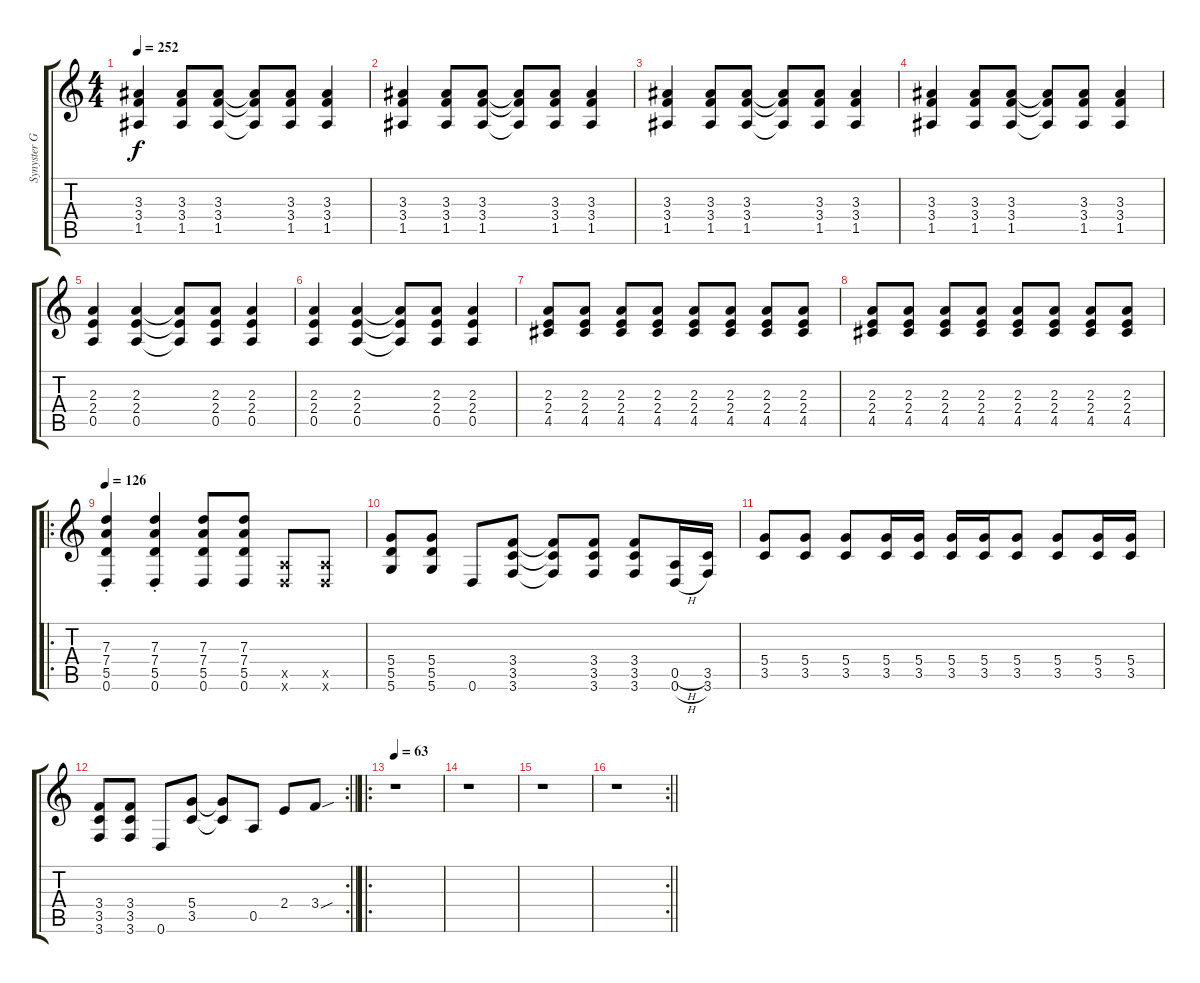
\track ("Synyster Gates" "Synyster G") {instrument distortionguitar}
\staff {score tabs}
\tuning (E4 B3 G3 D3 A2 D2) {hide}
\ts (4 4)
\tempo 252
\clef g2
\ks c
(3.3 3.4 1.5).4{dy f} (3.3 3.4 1.5).8 (3.3 3.4 1.5).8 (3.3{t} 3.4{t} 1.5{t}).8 (3.3 3.4 1.5).8 (3.3 3.4 1.5).4 |
(3.3 3.4 1.5).4 (3.3 3.4 1.5).8 (3.3 3.4 1.5).8 (3.3{t} 3.4{t} 1.5{t}).8 (3.3 3.4 1.5).8 (3.3 3.4 1.5).4 |
(3.3 3.4 1.5).4 (3.3 3.4 1.5).8 (3.3 3.4 1.5).8 (3.3{t} 3.4{t} 1.5{t}).8 (3.3 3.4 1.5).8 (3.3 3.4 1.5).4 |
(3.3 3.4 1.5).4 (3.3 3.4 1.5).8 (3.3 3.4 1.5).8 (3.3{t} 3.4{t} 1.5{t}).8 (3.3 3.4 1.5).8 (3.3 3.4 1.5).4 |
(2.3 2.4 0.5).4 (2.3 2.4 0.5).4 (2.3{t} 2.4{t} 0.5{t}).8 (2.3 2.4 0.5).8 (2.3 2.4 0.5).4 |
(2.3 2.4 0.5).4 (2.3 2.4 0.5).4 (2.3{t} 2.4{t} 0.5{t}).8 (2.3 2.4 0.5).8 (2.3 2.4 0.5).4 |
(2.3 2.4 4.5).8 (2.3 2.4 4.5).8 (2.3 2.4 4.5).8 (2.3 2.4 4.5).8 (2.3 2.4 4.5).8 (2.3 2.4 4.5).8 (2.3 2.4 4.5).8 (2.3 2.4 4.5).8 |
(2.3 2.4 4.5).8 (2.3 2.4 4.5).8 (2.3 2.4 4.5).8 (2.3 2.4 4.5).8 (2.3 2.4 4.5).8 (2.3 2.4 4.5).8 (2.3 2.4 4.5).8 (2.3 2.4 4.5).8 |
\ro
\tempo 126
(7.3{st} 7.4 5.5 0.6).4 (7.3{st} 7.4 5.5 0.6).4 (7.3 7.4 5.5 0.6).8 (7.3 7.4 5.5 0.6).8 (0.5{x} 0.6{x}).8 (0.5{x} 0.6{x}).8 |
(5.4 5.5 5.6).8 (5.4 5.5 5.6).8 0.6.8 (3.4 3.5 3.6).8 (3.4{t} 3.5{t} 3.6{t}).8 (3.4 3.5 3.6).8 (3.4 3.5 3.6).8 (0.5{h} 0.6{h}).16 (3.5 3.6).16 |
(5.4 3.5).8 (5.4 3.5).8 (5.4 3.5).8 (5.4 3.5).16 (5.4 3.5).16 (5.4 3.5).16 (5.4 3.5).16 (5.4 3.5).8 (5.4 3.5).8 (5.4 3.5).16 (5.4 3.5).16 |
\rc 2
\barLineRight lightlight
(3.4 3.5 3.6).8 (3.4 3.5 3.6).8 0.6.8 (5.4 3.5).8 (5.4{t} 3.5{t}).8 0.5.8 2.4.8 3.4{sou}.8 |
\ro
\tempo 63
r.1 |
r.1 |
r.1 |
\rc 2
\barLineRight lightlight
r.1
